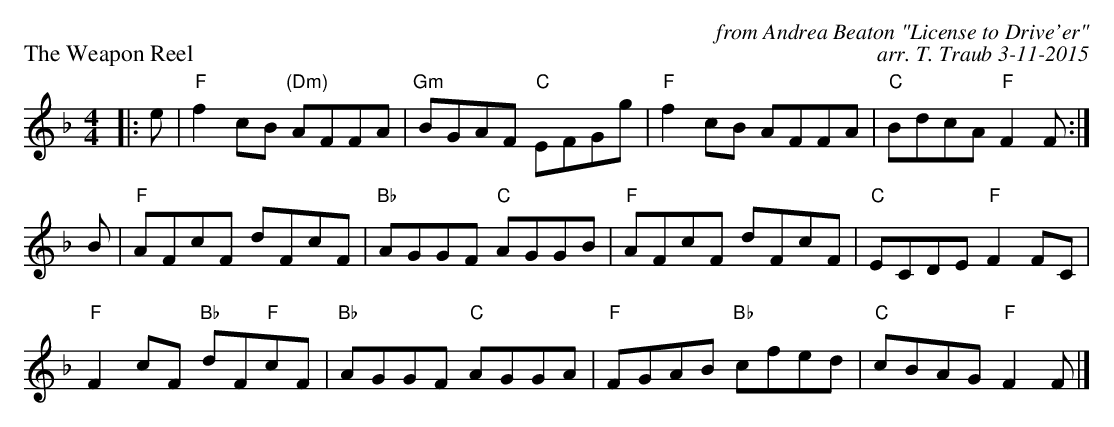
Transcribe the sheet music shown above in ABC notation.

X:1
P: The Weapon Reel
C: from Andrea Beaton "License to Drive'er"
C: arr. T. Traub 3-11-2015
M: 4/4
K: F
|: e|"F"f2 cB "(Dm)"AFFA|"Gm"BGAF "C"EFGg|"F"f2 cB AFFA|"C"BdcA "F"F2 F :|
B|"F"AFcF dFcF|"Bb"AGGF "C"AGGB|"F"AFcF dFcF|"C"ECDE "F"F2 FC|
"F"F2 cF "Bb"dF"F"cF|"Bb"AGGF "C"AGGA|"F"FGAB "Bb"cfed|"C"cBAG "F"F2 F |]
